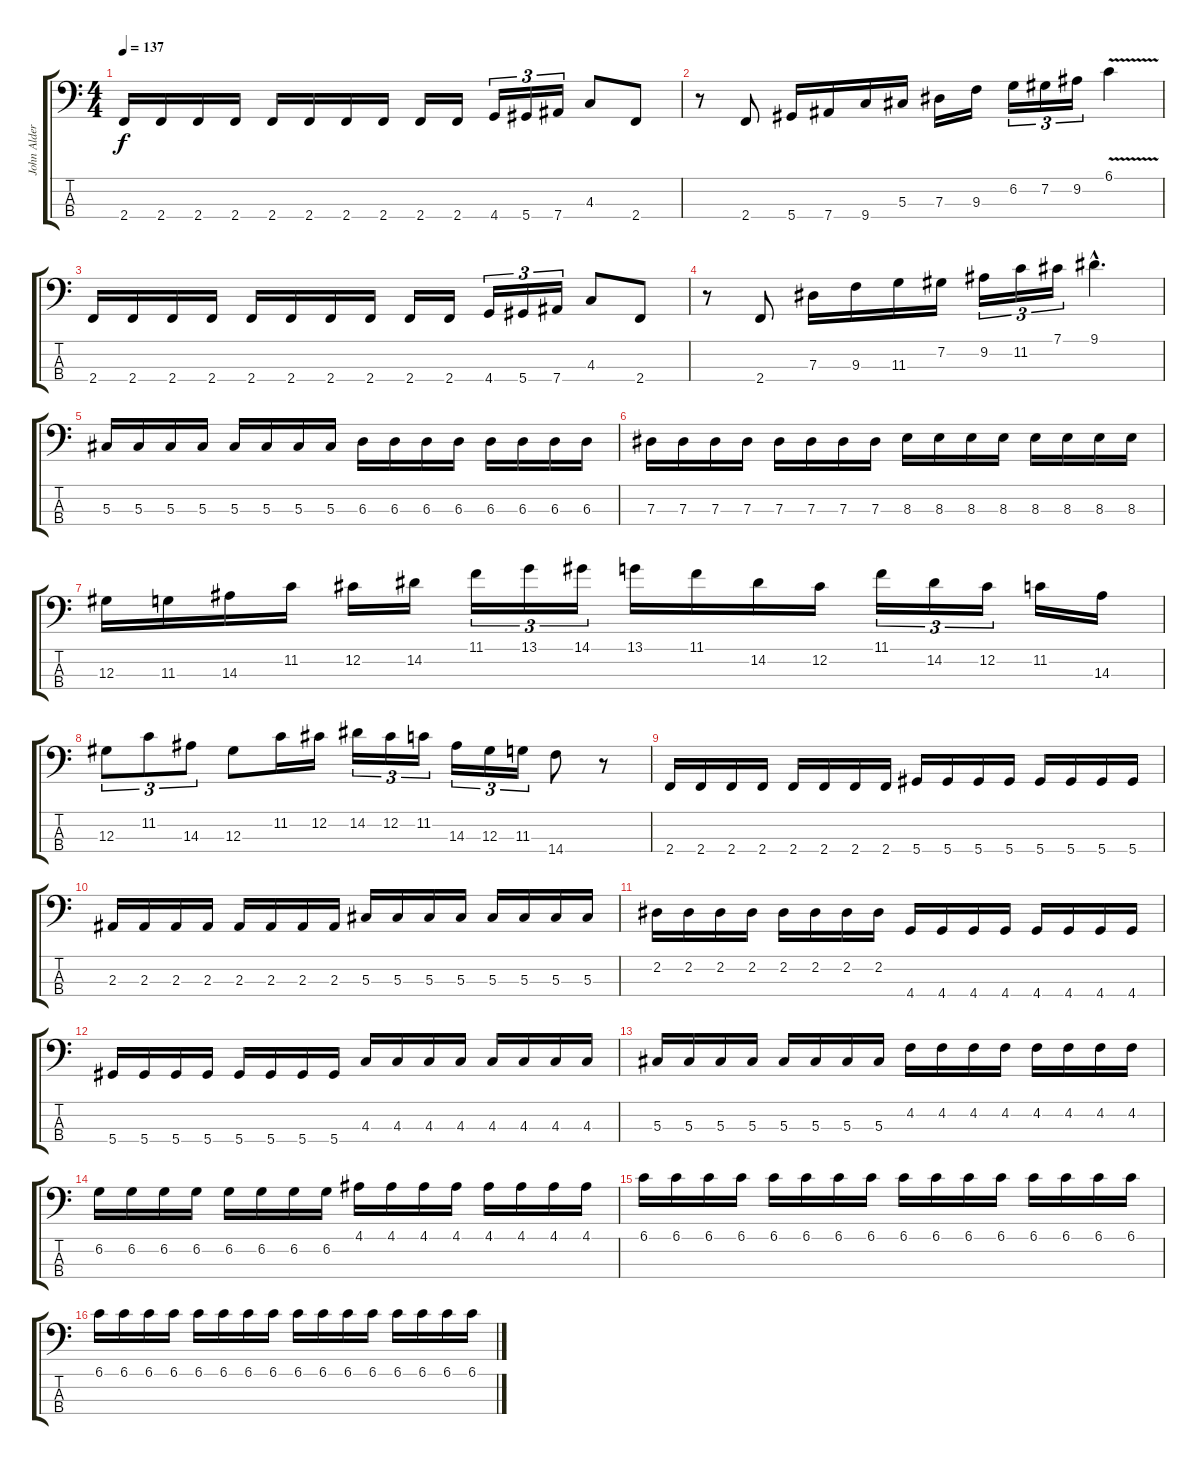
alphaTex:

\track ("John Alderete" "John Alder") {instrument electricbassfinger}
\staff {score tabs}
\tuning (Gb2 Db2 Ab1 Eb1) {hide}
\ts (4 4)
\tempo 137
\clef f4
\ks c
2.4.16{dy f} 2.4.16 2.4.16 2.4.16 2.4.16 2.4.16 2.4.16 2.4.16 2.4.16 2.4.16 4.4.16{tu (3 2)} 5.4.16{tu (3 2)} 7.4.16{tu (3 2)} 4.3.8 2.4.8 |
r.8 2.4.8 5.4.16 7.4.16 9.4.16 5.3.16 7.3.16 9.3.16 6.2.16{tu (3 2)} 7.2.16{tu (3 2)} 9.2.16{tu (3 2)} 6.1{v}.4 |
2.4.16 2.4.16 2.4.16 2.4.16 2.4.16 2.4.16 2.4.16 2.4.16 2.4.16 2.4.16 4.4.16{tu (3 2)} 5.4.16{tu (3 2)} 7.4.16{tu (3 2)} 4.3.8 2.4.8 |
r.8 2.4.8 7.3.16 9.3.16 11.3.16 7.2.16 9.2.16{tu (3 2)} 11.2.16{tu (3 2)} 7.1.16{tu (3 2)} 9.1{hac}.4{d} |
5.3.16 5.3.16 5.3.16 5.3.16 5.3.16 5.3.16 5.3.16 5.3.16 6.3.16 6.3.16 6.3.16 6.3.16 6.3.16 6.3.16 6.3.16 6.3.16 |
7.3.16 7.3.16 7.3.16 7.3.16 7.3.16 7.3.16 7.3.16 7.3.16 8.3.16 8.3.16 8.3.16 8.3.16 8.3.16 8.3.16 8.3.16 8.3.16 |
12.3.16 11.3.16 14.3.16 11.2.16 12.2.16 14.2.16 11.1.16{tu (3 2)} 13.1.16{tu (3 2)} 14.1.16{tu (3 2)} 13.1.16 11.1.16 14.2.16 12.2.16 11.1.16{tu (3 2)} 14.2.16{tu (3 2)} 12.2.16{tu (3 2)} 11.2.16 14.3.16 |
12.3.8{tu (3 2)} 11.2.8{tu (3 2)} 14.3.8{tu (3 2)} 12.3.8 11.2.16 12.2.16 14.2.16{tu (3 2)} 12.2.16{tu (3 2)} 11.2.16{tu (3 2)} 14.3.16{tu (3 2)} 12.3.16{tu (3 2)} 11.3.16{tu (3 2)} 14.4.8 r.8 |
2.4.16 2.4.16 2.4.16 2.4.16 2.4.16 2.4.16 2.4.16 2.4.16 5.4.16 5.4.16 5.4.16 5.4.16 5.4.16 5.4.16 5.4.16 5.4.16 |
2.3.16 2.3.16 2.3.16 2.3.16 2.3.16 2.3.16 2.3.16 2.3.16 5.3.16 5.3.16 5.3.16 5.3.16 5.3.16 5.3.16 5.3.16 5.3.16 |
2.2.16 2.2.16 2.2.16 2.2.16 2.2.16 2.2.16 2.2.16 2.2.16 4.4.16 4.4.16 4.4.16 4.4.16 4.4.16 4.4.16 4.4.16 4.4.16 |
5.4.16 5.4.16 5.4.16 5.4.16 5.4.16 5.4.16 5.4.16 5.4.16 4.3.16 4.3.16 4.3.16 4.3.16 4.3.16 4.3.16 4.3.16 4.3.16 |
5.3.16 5.3.16 5.3.16 5.3.16 5.3.16 5.3.16 5.3.16 5.3.16 4.2.16 4.2.16 4.2.16 4.2.16 4.2.16 4.2.16 4.2.16 4.2.16 |
6.2.16 6.2.16 6.2.16 6.2.16 6.2.16 6.2.16 6.2.16 6.2.16 4.1.16 4.1.16 4.1.16 4.1.16 4.1.16 4.1.16 4.1.16 4.1.16 |
6.1.16 6.1.16 6.1.16 6.1.16 6.1.16 6.1.16 6.1.16 6.1.16 6.1.16 6.1.16 6.1.16 6.1.16 6.1.16 6.1.16 6.1.16 6.1.16 |
6.1.16 6.1.16 6.1.16 6.1.16 6.1.16 6.1.16 6.1.16 6.1.16 6.1.16 6.1.16 6.1.16 6.1.16 6.1.16 6.1.16 6.1.16 6.1.16
